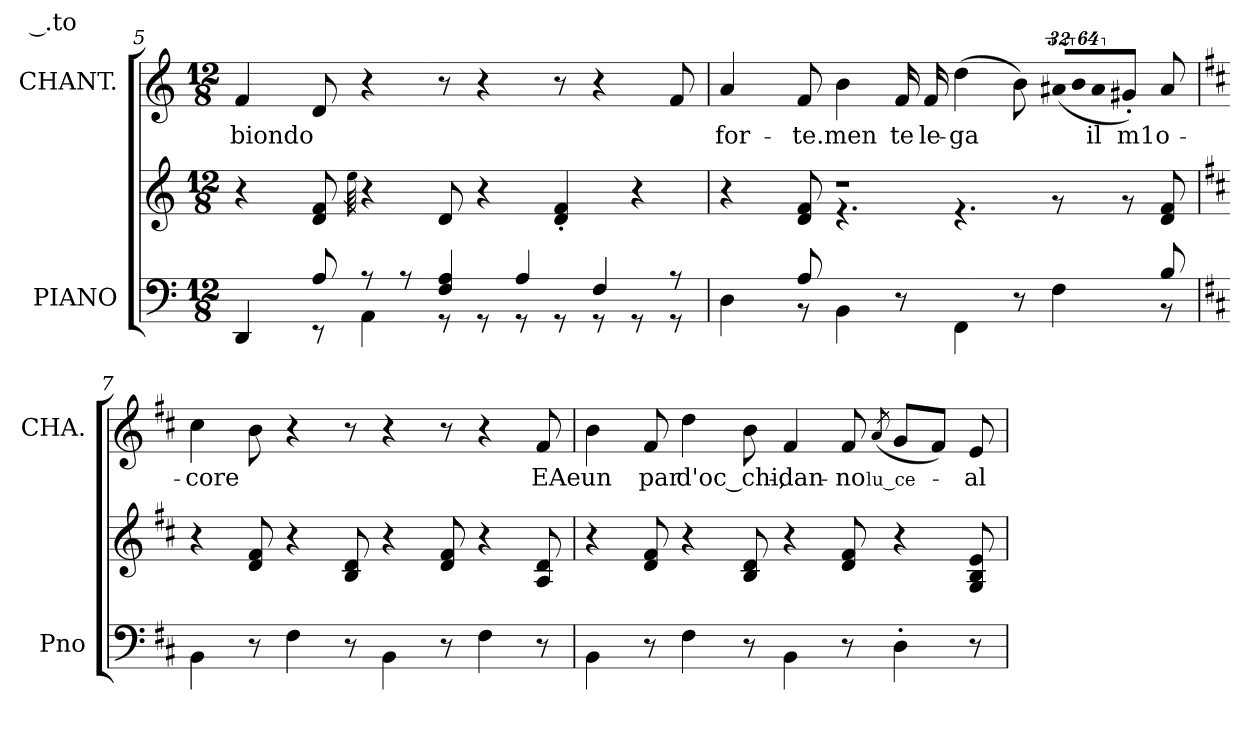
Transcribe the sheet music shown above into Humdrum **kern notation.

**kern	**kern	**kern	**text
*part2	*part2	*part1	*part1
*staff3	*staff2	*staff1	*staff1
*I"PIANO	*	*I"CHANT.	*
*I'Pno	*	*I'CHA.	*
*clefF4	*clefG2	*clefG2	*
*k[]	*k[]	*k[]	*
*C:	*C:	*C:	*
*M12/8	*M12/8	*M12/8	*
=5	=5	=5	=5
*^	*	*	*
!	!	!	!	!LO:LY:b:color=#000000
8ryy	4DDi/	4r	4fi/	biondo
8ryy	.	.	.	.
8Ai/	8r	8di/ 8fi	8di/	.
.	.	64qeei\	.	.
8r	4AAi\	4r	4r	.
8r	.	.	.	.
4Fi/ 4Ai	8r	8di/	8r	.
.	8r	4r	4r	.
4Ai/	8r	.	.	.
.	8r	4di/' 4fi'	8r	.
!	!	!	!	!LO:LY:b:color=#000000
4Fi/	8r	.	4r	Ch'a
.	8r	4r	.	.
8r	8r	.	8fi/	.
=6	=6	=6	=6	=6
*	*	*^	*	*
!	!	!	!	!	!LO:LY:b:color=#000000
4ryy	4Di\	4r	8ryy	4ai/	for-
.	.	.	8ryy	.	.
!	!	!	!	!	!LO:LY:b:color=#000000
8Ai/	8r	8di/ 8fi	8ryy	8fi/	te.men_
1ryy	4BBi\	1r	4.r	4bi\	.
!	!	!	!	!	!LO:LY:b:color=#000000
.	8r	.	.	16fi/	te
!	!	!	!	!	!LO:LY:b:color=#000000
.	.	.	.	16fi/	le-
!	!	!	!	!	!LO:LY:b:color=#000000
.	4FFi\	.	4.r	(4ddi\	ga
!	!	!	!	!	!LO:LY:b:color=#000000
.	8r	.	.	8bi\)	_.to
!	!	!	!	!LO:N:vis=16	!
.	4Fi\	.	8r	(512%21a#Xi/LL	.
!	!	!	!	!LO:N:vis=16	!
.	.	.	.	1024%43bi/	.
!	!	!	!	!LO:N:vis=16	!
!	!	!	!	!	!LO:LY:b:color=#000000
.	.	.	.	1024%43a#i/J	il
!	!	!	!	!	!LO:LY:b:color=#000000
.	.	.	8r	8g#X'i/J)	m1o-
8Bi/	8r	8di/ 8fi	8ryy	8a#i/	.
*v	*v	*	*	*	*
*	*v	*v	*	*
!!LO:LB:g=z
=7	=7	=7	=7
*k[f#c#]	*k[f#c#]	*k[f#c#]	*
*D:	*D:	*D:	*
*^	*^	*	*
!	!	!	!	!	!LO:LY:b:color=#000000
*v	*v	*	*	*	*
*	*v	*v	*	*
4BBi\	4r	4cc#i\	core
8r	8di/ 8f#i	8bi\	.
4F#i\	4r	4r	.
8r	8Bi/ 8di	8r	.
4BBi\	4r	4r	.
8r	8di/ 8f#i	8r	.
4F#i\	4r	4r	.
!	!	!	!LO:LY:b:color=#000000
8r	8Ai/ 8di	8f#i/	EAe
=8	=8	=8	=8
!	!	!	!LO:LY:b:color=#000000
4BBi\	4r	4bi\	un
!	!	!	!LO:LY:b:color=#000000
8r	8di/ 8f#i	8f#i/	par
!	!	!	!LO:LY:b:color=#000000
4F#i\	4r	4ddi\	d'oc_chi,-
8r	8Bi/ 8di	8bi\	.
!	!	!	!LO:LY:b:color=#000000
4BBi\	4r	4f#i/	dan-
!	!	!	!LO:LY:b:color=#000000
8r	8di/ 8f#i	8f#i/	no
!	!	!	!LO:LY:b:color=#000000
.	.	(8qai/	lu_ce-
4D'i\	4r	8gi/L	.
.	.	8f#i/J)	.
!	!	!	!LO:LY:b:color=#000000
8r	8Gi/ 8Bi 8ei	8ei/	al
=	=	=	=
*-	*-	*-	*-
